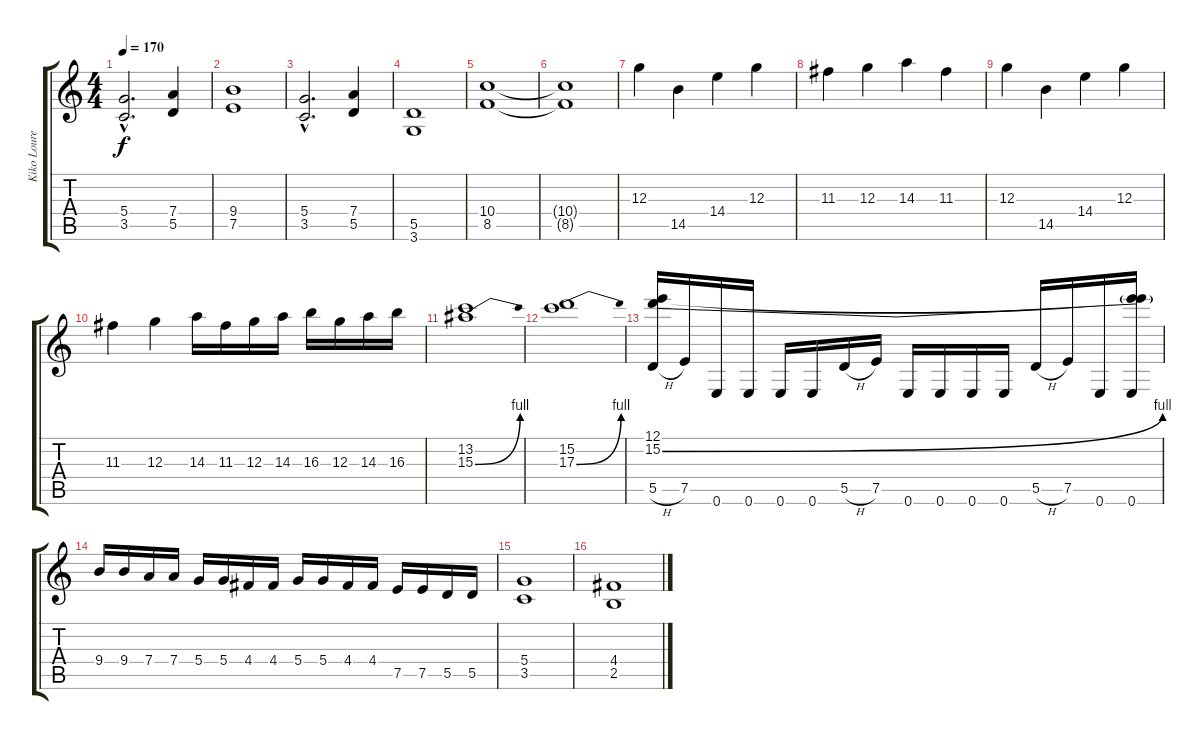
\track ("Kiko Loureiro" "Kiko Loure") {instrument overdrivenguitar}
\staff {score tabs}
\tuning (E4 B3 G3 D3 A2 E2) {hide}
\ts (4 4)
\tempo 170
\clef g2
\ks c
(5.4{hac} 3.5{hac}).2{d dy f} (7.4 5.5).4 |
(9.4 7.5).1 |
(5.4{hac} 3.5{hac}).2{d} (7.4 5.5).4 |
(5.5 3.6).1 |
(10.4 8.5).1 |
(10.4{t} 8.5{t}).1 |
12.3.4 14.5.4 14.4.4 12.3.4 |
11.3.4 12.3.4 14.3.4 11.3.4 |
12.3.4 14.5.4 14.4.4 12.3.4 |
11.3.4 12.3.4 14.3.16 11.3.16 12.3.16 14.3.16 16.3.16 12.3.16 14.3.16 16.3.16 |
(13.2 15.3{be (bend 0 0 60 4)}).1 |
(15.2 17.3{be (bend 0 0 60 4)}).1 |
(12.1 15.2{be (bend 0 0 60 4)} 5.5{h}).16 7.5.16 0.6.16 0.6.16 0.6.16 0.6.16 5.5{h}.16 7.5.16 0.6.16 0.6.16 0.6.16 0.6.16 5.5{h}.16 7.5.16 0.6.16 (12.1{t} 15.2{t} 0.6).16 |
9.4.16 9.4.16 7.4.16 7.4.16 5.4.16 5.4.16 4.4.16 4.4.16 5.4.16 5.4.16 4.4.16 4.4.16 7.5.16 7.5.16 5.5.16 5.5.16 |
(5.4 3.5).1 |
(4.4 2.5).1
